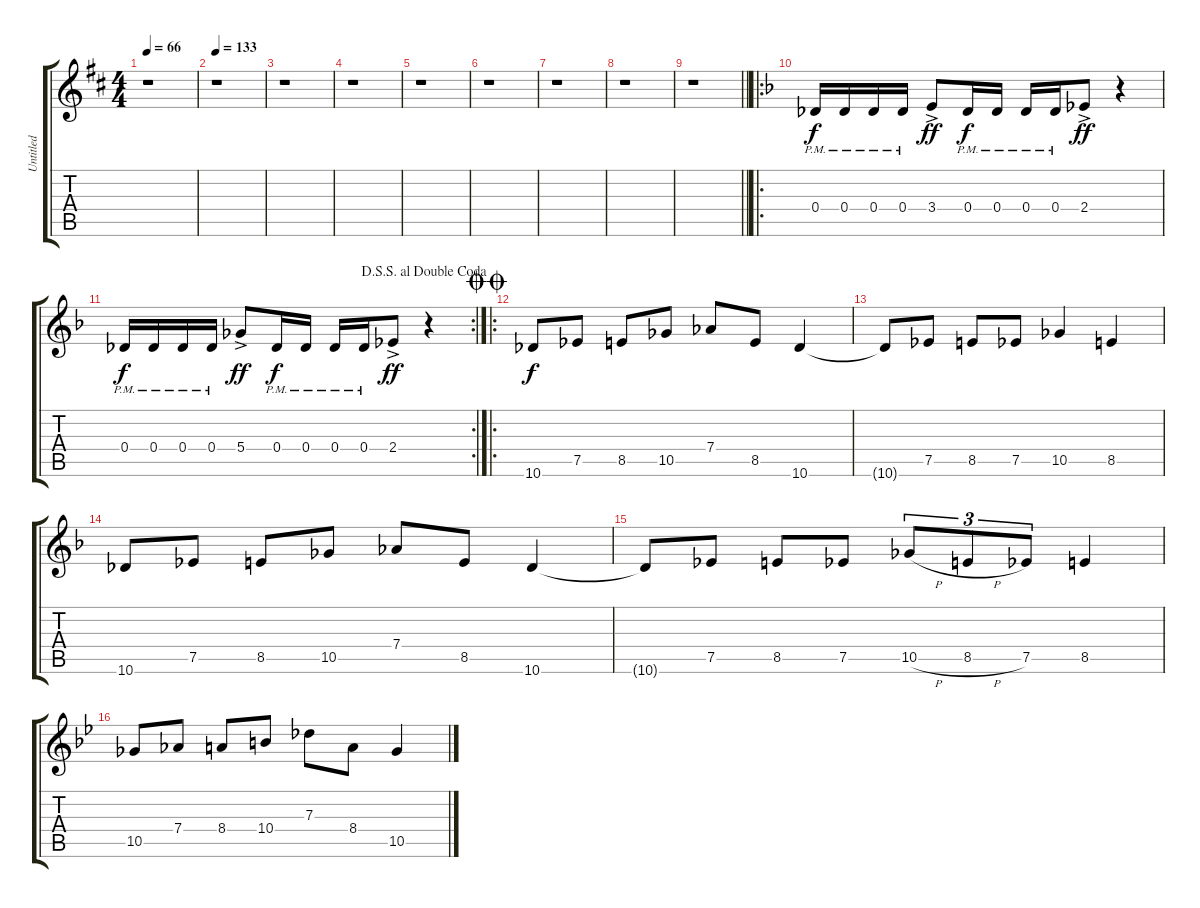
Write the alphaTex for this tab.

\track ("Untitled" "Untitled") {instrument distortionguitar}
\staff {score tabs}
\tuning (Eb4 Bb3 Gb3 Db3 Ab2 Eb2) {hide}
\ts (4 4)
\tempo 66
\clef g2
\ks d
r.1{dy ff} |
\tempo 133
r.1 |
r.1 |
r.1 |
r.1 |
r.1 |
r.1 |
r.1 |
\barLineRight lightlight
r.1 |
\ro
\ks f
0.4{pm}.16{dy f} 0.4{pm}.16 0.4{pm}.16 0.4{pm}.16 3.4{ac}.8{dy ff} 0.4{pm}.16{dy f} 0.4{pm}.16 0.4{pm}.16 0.4{pm}.16 2.4{ac}.8{dy ff} r.4 |
\rc 2
\jump dalsegnosegnoaldoublecoda
0.4{pm}.16{dy f} 0.4{pm}.16 0.4{pm}.16 0.4{pm}.16 5.4{ac}.8{dy ff} 0.4{pm}.16{dy f} 0.4{pm}.16 0.4{pm}.16 0.4{pm}.16 2.4{ac}.8{dy ff} r.4 |
\ro
\jump doublecoda
10.6.8{dy f} 7.5.8 8.5.8 10.5.8 7.4.8 8.5.8 10.6.4 |
10.6{t}.8 7.5.8 8.5.8 7.5.8 10.5.4 8.5.4 |
10.6.8 7.5.8 8.5.8 10.5.8 7.4.8 8.5.8 10.6.4 |
10.6{t}.8 7.5.8 8.5.8 7.5.8 10.5{h}.8{tu (3 2)} 8.5{h}.8{tu (3 2)} 7.5.8{tu (3 2)} 8.5.4 |
\ks bb
10.5.8 7.4.8 8.4.8 10.4.8 7.3.8 8.4.8 10.5.4
